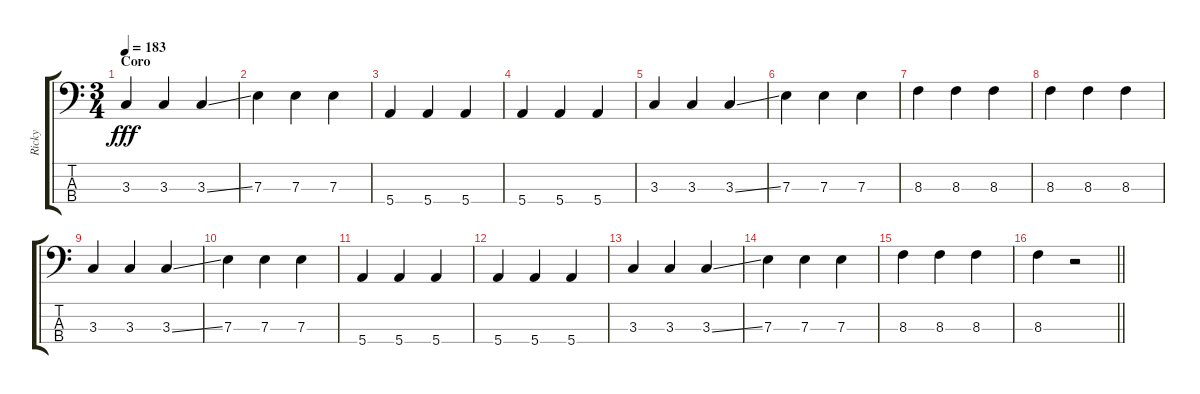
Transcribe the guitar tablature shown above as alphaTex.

\track ("Ricky" "Ricky") {instrument acousticbass}
\staff {score tabs}
\tuning (G2 D2 A1 E1) {hide}
\ts (3 4)
\section ("" "Coro")
\tempo 183
\clef f4
\ks c
3.3.4{dy fff} 3.3.4 3.3{ss}.4 |
7.3.4 7.3.4 7.3.4 |
5.4.4 5.4.4 5.4.4 |
5.4.4 5.4.4 5.4.4 |
3.3.4 3.3.4 3.3{ss}.4 |
7.3.4 7.3.4 7.3.4 |
8.3.4 8.3.4 8.3.4 |
8.3.4 8.3.4 8.3.4 |
3.3.4 3.3.4 3.3{ss}.4 |
7.3.4 7.3.4 7.3.4 |
5.4.4 5.4.4 5.4.4 |
5.4.4 5.4.4 5.4.4 |
3.3.4 3.3.4 3.3{ss}.4 |
7.3.4 7.3.4 7.3.4 |
8.3.4 8.3.4 8.3.4 |
\barLineRight lightlight
8.3.4 r.2
